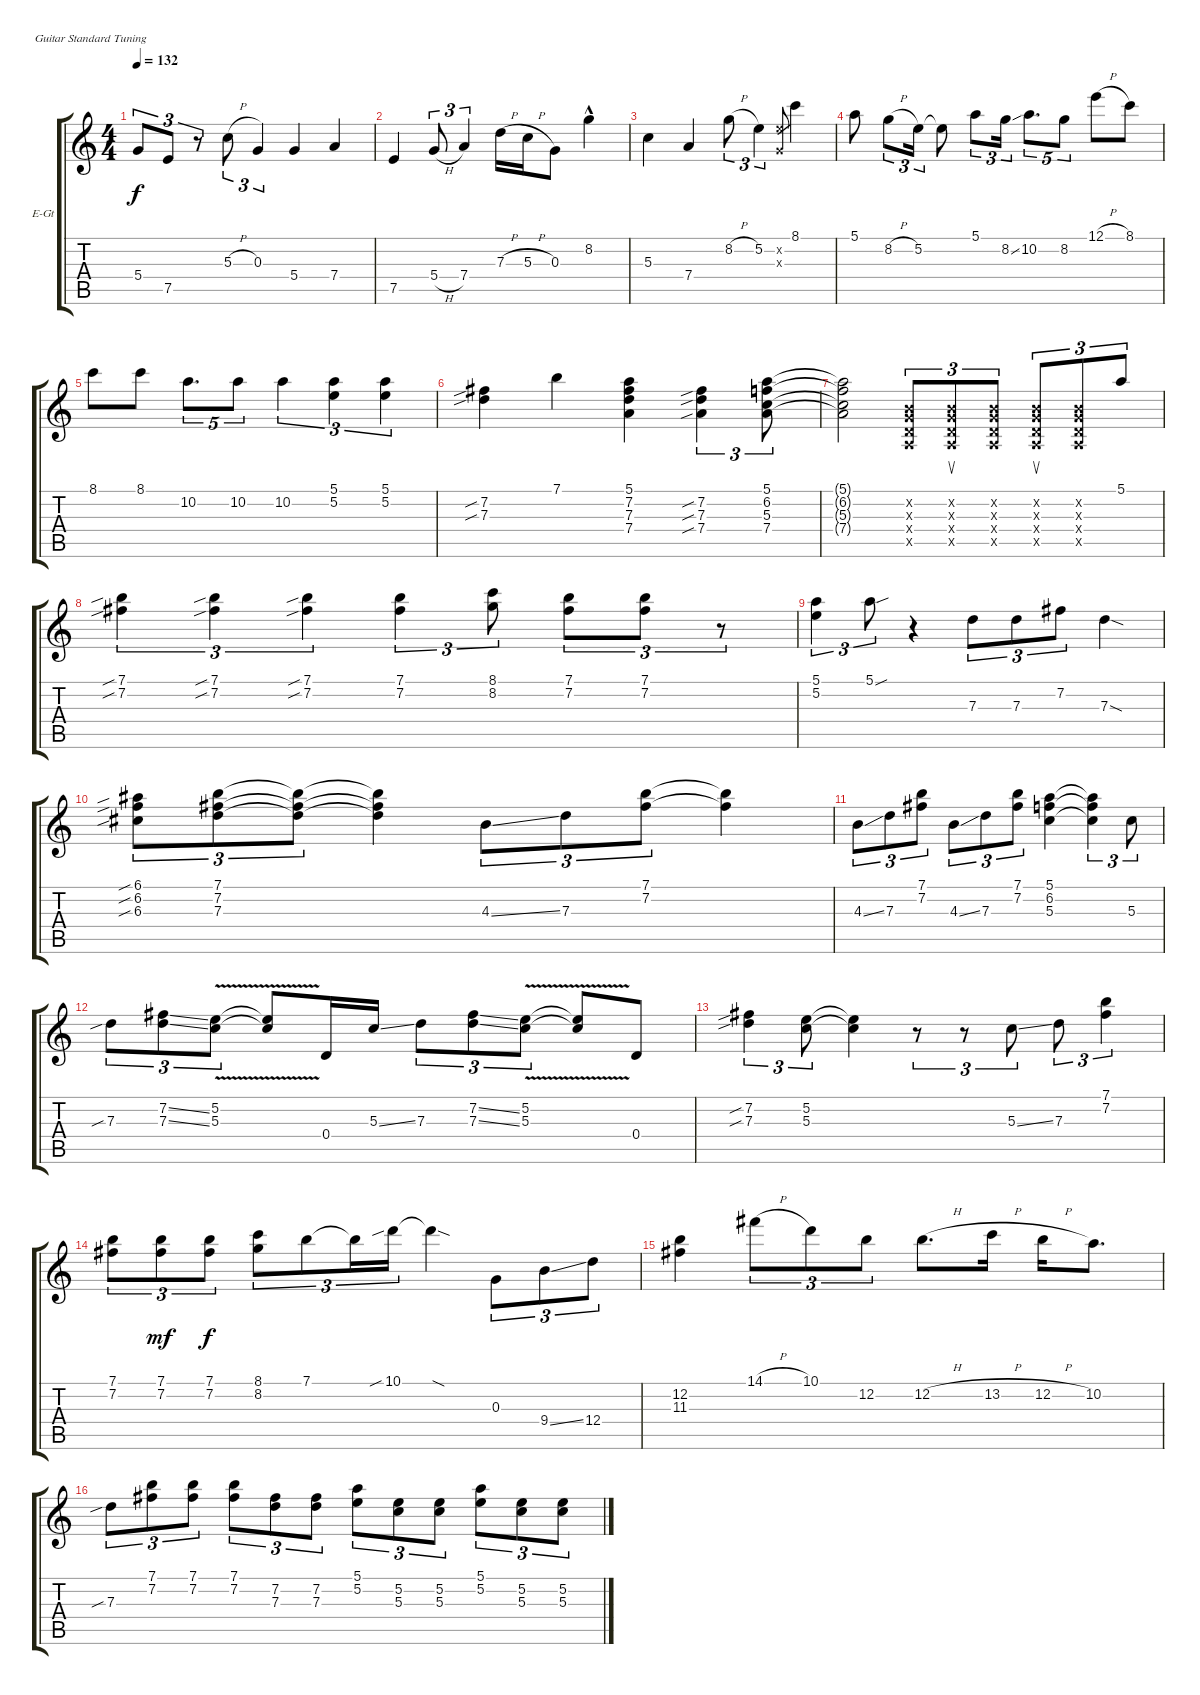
\defaultSystemsLayout 4
\bracketExtendMode groupsimilarinstruments
\multiTrackTrackNamePolicy hidden
\firstSystemTrackNameOrientation horizontal
\otherSystemsTrackNameOrientation horizontal
\track ("Electric Guitar" "E-Gt") {instrument electricguitarclean}
\staff {score tabs}
\tuning (E4 B3 G3 D3 A2 E2)
\ts (4 4)
\tempo 132
\clef g2
\ks c
5.4.8{tu (3 2) dy f} 7.5.8{tu (3 2)} r.8{tu (3 2)} 5.3{h}.8{tu (3 2)} 0.3.4{tu (3 2)} 5.4.4 7.4.4 |
7.5.4 5.4{h}.8{tu (3 2)} 7.4.4{tu (3 2)} 7.3{h}.16 5.3{h}.16 0.3.8 8.2{hac}.4 |
5.3.4 7.4.4 8.2{h}.8{tu (3 2)} 5.2.4{tu (3 2)} (5.2{x} 0.3{x}).8{gr} 8.1.4 |
5.1.8 8.2{h}.8{tu (3 2)} 5.2.16{tu (3 2)} 5.2{t}.8 5.1.8{tu (3 2)} 8.2{ss}.16{tu (3 2)} 10.2.8{d tu (5 4)} 8.2.8{tu (5 4)} 12.1{h}.8 8.1.8 |
8.1.8 8.1.8 10.2.8{d tu (5 4)} 10.2.8{tu (5 4)} 10.2.4{tu (3 2)} (5.1 5.2).4{tu (3 2)} (5.2 5.1).4{tu (3 2)} |
(7.3{sib} 7.2{sib}).4 7.1.4 (7.4 7.3 7.2 5.1).4 (7.4{sib} 7.3{sib} 7.2{sib}).4{tu (3 2)} (7.4 5.3 6.2 5.1).8{tu (3 2)} |
(7.4{t} 5.3{t} 6.2{t} 5.1{t}).2 (0.2{x} 0.3{x} 0.4{x} 0.5{x}).8{tu (3 2)} (0.5{x} 0.4{x} 0.3{x} 0.2{x}).8{su tu (3 2)} (0.2{x} 0.3{x} 0.4{x} 0.5{x}).8{tu (3 2)} (0.5{x} 0.4{x} 0.3{x} 0.2{x}).8{su tu (3 2)} (0.2{x} 0.3{x} 0.4{x} 0.5{x}).8{tu (3 2)} 5.1.8{tu (3 2)} |
(7.2{sib} 7.1{sib}).4{tu (3 2)} (7.2{sib} 7.1{sib}).4{tu (3 2)} (7.2{sib} 7.1{sib}).4{tu (3 2)} (7.2 7.1).4{tu (3 2)} (8.2 8.1).8{tu (3 2)} (7.2 7.1).8{tu (3 2)} (7.2 7.1).8{tu (3 2)} r.8{tu (3 2)} |
(5.2 5.1).4{tu (3 2)} 5.1{sou}.8{tu (3 2)} r.4 7.3.8{tu (3 2)} 7.3.8{tu (3 2)} 7.2.8{tu (3 2)} 7.3{sod}.4 |
(6.1{sib} 6.2{sib} 6.3{sib}).8{tu (3 2)} (7.3 7.2 7.1).8{tu (3 2)} (7.2{t} 7.1{t} 7.3{t}).8{tu (3 2)} (7.2{t} 7.1{t} 7.3{t}).4 4.3{ss}.8{tu (3 2)} 7.3.8{tu (3 2)} (7.1 7.2).8{tu (3 2)} (7.1{t} 7.2{t}).4 |
4.3{ss}.8{tu (3 2)} 7.3.8{tu (3 2)} (7.1 7.2).8{tu (3 2)} 4.3{ss}.8{tu (3 2)} 7.3.8{tu (3 2)} (7.1 7.2).8{tu (3 2)} (5.1 6.2 5.3).4 (5.1{t} 6.2{t} 5.3{t}).4{tu (3 2)} 5.3.8{tu (3 2)} |
7.3{sib}.8{tu (3 2)} (7.2{ss} 7.3{ss}).8{tu (3 2)} (5.2{v} 5.3{v}).8{tu (3 2)} (5.2{t} 5.3{t}).8 0.4.16 5.3{ss}.16 7.3.8{tu (3 2)} (7.2{ss} 7.3{ss}).8{tu (3 2)} (5.2{v} 5.3{v}).8{tu (3 2)} (5.2{t} 5.3{t}).8 0.4.8 |
(7.3{sib} 7.2{sib}).4{tu (3 2)} (5.2 5.3).8{tu (3 2)} (5.2{t} 5.3{t}).4 r.8{tu (3 2)} r.8{tu (3 2)} 5.3{ss}.8{tu (3 2)} 7.3.8{tu (3 2)} (7.1 7.2).4{tu (3 2)} |
(7.1 7.2).8{tu (3 2)} (7.1 7.2).8{tu (3 2) dy mf} (7.2 7.1).8{tu (3 2) dy f} (8.2 8.1).8{tu (3 2)} 7.1.8{tu (3 2)} 7.1{t}.16{tu (3 2)} 10.1{sib}.16{tu (3 2)} 10.1{sod t}.4 0.3.8{tu (3 2)} 9.4{ss}.8{tu (3 2)} 12.4.8{tu (3 2)} |
(12.2 11.3).4 14.1{h}.8{tu (3 2)} 10.1.8{tu (3 2)} 12.2.8{tu (3 2)} 12.2{h}.8{d} 13.2{h}.16 12.2{h}.16 10.2.8{d} |
7.3{sib}.8{tu (3 2)} (7.1 7.2).8{tu (3 2)} (7.2 7.1).8{tu (3 2)} (7.2 7.1).8{tu (3 2)} (7.2 7.3).8{tu (3 2)} (7.2 7.3).8{tu (3 2)} (5.2 5.1).8{tu (3 2)} (5.3 5.2).8{tu (3 2)} (5.3 5.2).8{tu (3 2)} (5.1 5.2).8{tu (3 2)} (5.3 5.2).8{tu (3 2)} (5.2 5.3).8{tu (3 2)}
